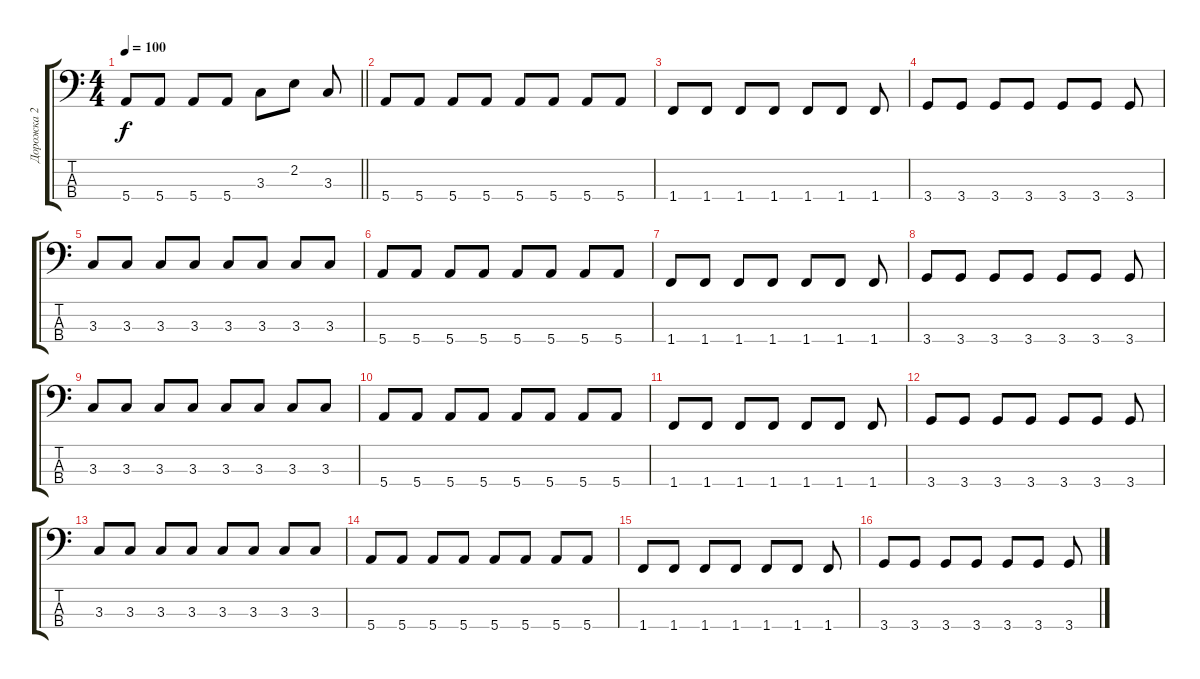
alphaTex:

\track ("Дорожка 2" "Дорожка 2") {instrument electricbassfinger}
\staff {score tabs}
\tuning (G2 D2 A1 E1) {hide}
\ts (4 4)
\tempo 100
\clef f4
\barLineRight lightlight
\ks c
5.4.8{dy f} 5.4.8 5.4.8 5.4.8 3.3.8 2.2.8 3.3.8 |
5.4.8 5.4.8 5.4.8 5.4.8 5.4.8 5.4.8 5.4.8 5.4.8 |
1.4.8 1.4.8 1.4.8 1.4.8 1.4.8 1.4.8 1.4.8 |
3.4.8 3.4.8 3.4.8 3.4.8 3.4.8 3.4.8 3.4.8 |
3.3.8 3.3.8 3.3.8 3.3.8 3.3.8 3.3.8 3.3.8 3.3.8 |
5.4.8 5.4.8 5.4.8 5.4.8 5.4.8 5.4.8 5.4.8 5.4.8 |
1.4.8 1.4.8 1.4.8 1.4.8 1.4.8 1.4.8 1.4.8 |
3.4.8 3.4.8 3.4.8 3.4.8 3.4.8 3.4.8 3.4.8 |
3.3.8 3.3.8 3.3.8 3.3.8 3.3.8 3.3.8 3.3.8 3.3.8 |
5.4.8 5.4.8 5.4.8 5.4.8 5.4.8 5.4.8 5.4.8 5.4.8 |
1.4.8 1.4.8 1.4.8 1.4.8 1.4.8 1.4.8 1.4.8 |
3.4.8 3.4.8 3.4.8 3.4.8 3.4.8 3.4.8 3.4.8 |
3.3.8 3.3.8 3.3.8 3.3.8 3.3.8 3.3.8 3.3.8 3.3.8 |
5.4.8 5.4.8 5.4.8 5.4.8 5.4.8 5.4.8 5.4.8 5.4.8 |
1.4.8 1.4.8 1.4.8 1.4.8 1.4.8 1.4.8 1.4.8 |
3.4.8 3.4.8 3.4.8 3.4.8 3.4.8 3.4.8 3.4.8
